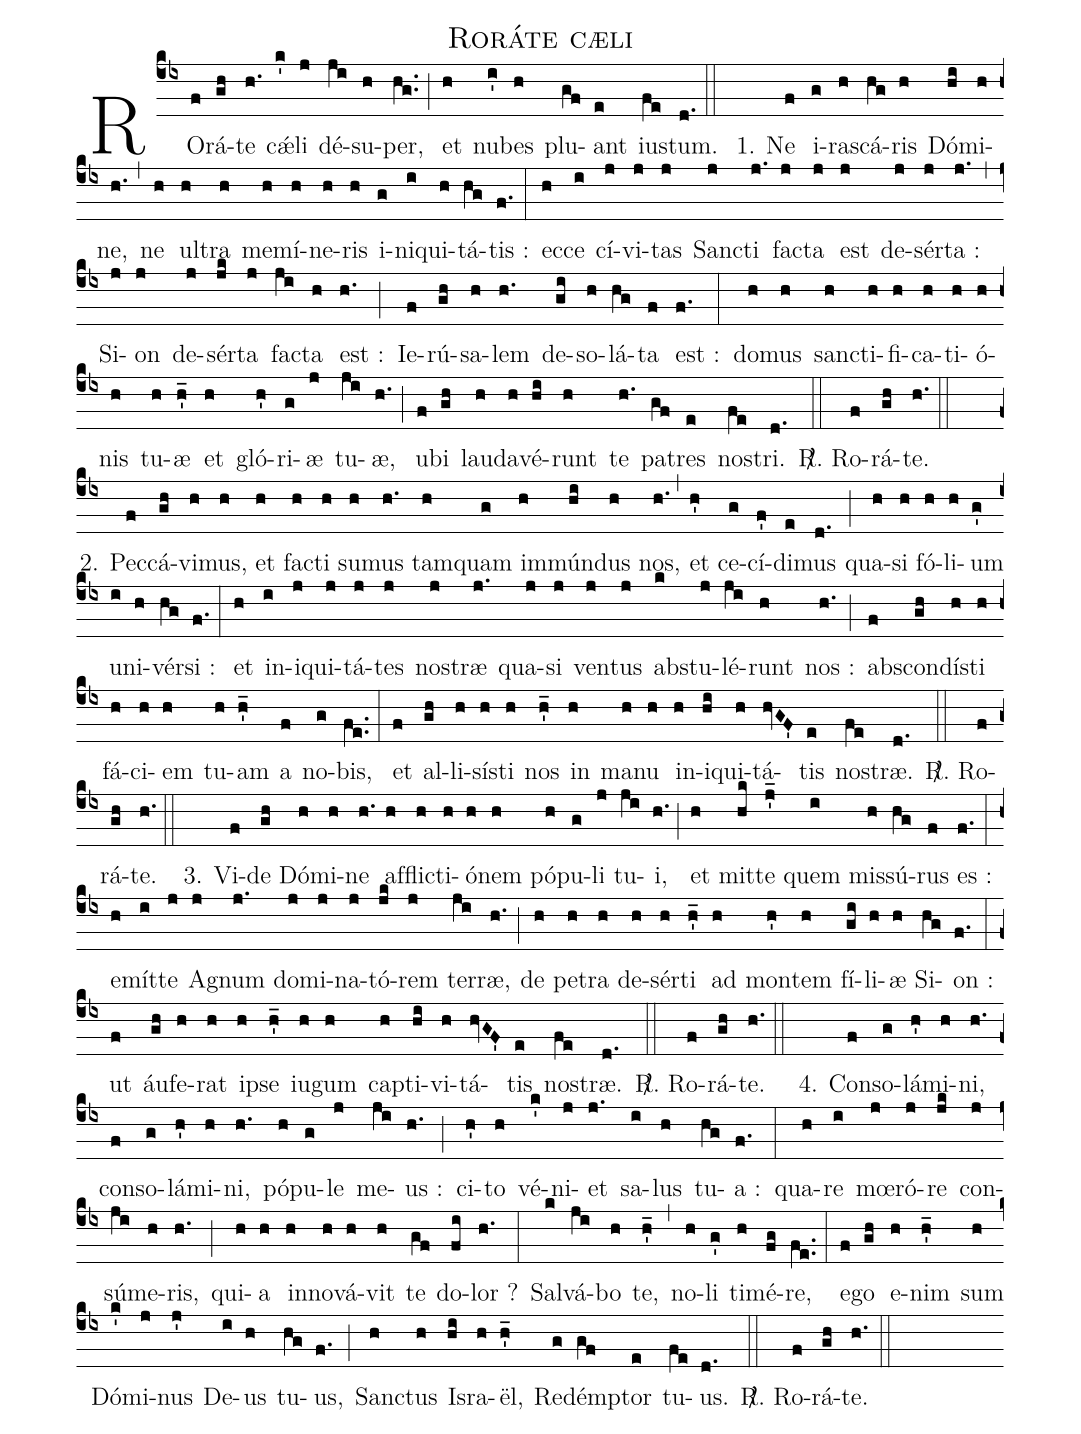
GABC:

name:Roráte cæli;
%%
(cb4) RO(f)rá(gh)te(h.) c<sp>'ae</sp>(k')li(j) dé(ji)su(h)per,(hg..) (;)
et(h) nu(i')bes(h) plu(gf)ant(e) iu(fe)stum.(d.) (::)
%
()1. Ne(f) i(g)ra(h)scá(hg)ris(h) Dó(hi)mi(h)ne,(h.) (,)
ne(h) ul(h)tra(h) me(h)mí(h)ne(h)ris(h) i(g)ni(i)qui(h)tá(hg)tis :(f.) (:)
ec(h)ce(i) cí(j)vi(j)tas(j) San(j)cti(j.) fa(j)cta(j) est(j) de(j)sér(j)ta :(j.) (,)
Si(j)on(j) de(j)sér(jk)ta(j) fa(ji)cta(h) est :(h.) (;)
Ie(f)rú(gh)sa(h)lem(h.) de(gi)so(h)lá(hg)ta(f) est :(f.) (:)
do(h)mus(h) san(h)cti(h)fi(h)ca(h)ti(h)ó(h)nis(h) tu(h)æ(h'_) et(h) gló(h')ri(g)æ(j) tu(ji)æ,(h.) (;)
u(f)bi(gh) lau(h)da(h)vé(hi)runt(h) te(h.) pa(gf)tres(e) no(fe)stri.(d.) (::)
<sp>R/</sp>. Ro(f)rá(gh)te.(h.) (::)
%
()2. Pec(f)cá(gh)vi(h)mus,(h) et(h) fa(h)cti(h) su(h)mus(h.) tam(h)quam(g) im(h)mún(hi)dus(h) nos,(h.) (,)
et(h') ce(g)cí(f')di(e)mus(d.) (;) qua(h)si(h) fó(h)li(h)um(g') u(i)ni(h)vér(hg)si :(f.) (:)
et(h) in(i)i(j)qui(j)tá(j)tes(j) no(j)stræ(j.) qua(j)si(j) ven(j)tus(j) abs(k)tu(j)lé(ji)runt(h) nos :(h.) (;)
abs(f)con(gh)dí(h)sti(h) fá(h)ci(h)em(h) tu(h)am(h'_) a(f) no(g)bis,(fe..) (:)
et(f) al(gh)li(h)sí(h)sti(h) nos(h'_) in(h) ma(h)nu(h) in(h)i(hi)qui(h)tá(hvGF')tis(e) no(fe)stræ.(d.) (::)
<sp>R/</sp>. Ro(f)rá(gh)te.(h.) (::)
%
()3. Vi(f)de(gh) Dó(h)mi(h)ne(h.) af(h)fli(h)cti(h)ó(h)nem(h) pó(h)pu(g)li(j) tu(ji)i,(h.) (;)
et(h) mit(hk)te(j'_) quem(i) mis(h)sú(hg)rus(f) es :(f.) (:)
e(h)mít(i)te(j) A(j)gnum(j.) do(j)mi(j)na(j)tó(jk)rem(j) ter(ji)ræ,(h.) (;)
de(h) pe(h)tra(h) de(h)sér(h)ti(h'_) ad(h) mon(h')tem(h) fí(gi)li(h)æ(h) Si(hg)on :(f.) (:)
ut(f) áu(gh)fe(h)rat(h) i(h)pse(h'_) iu(h)gum(h) ca(h)pti(hi)vi(h)tá(hvGF')tis(e) no(fe)stræ.(d.) (::)
<sp>R/</sp>. Ro(f)rá(gh)te.(h.) (::)
%
()4. Con(f)so(g)lá(h')mi(h)ni,(h.) con(f)so(g)lá(h')mi(h)ni,(h.) pó(h)pu(g)le(j) me(ji)us :(h.) (;)
ci(h')to(h) vé(k')ni(j)et(j.) sa(i)lus(h) tu(hg)a :(f.) (:)
qua(h)re(i) m<sp>oe</sp>(j)ró(j)re(jk) con(j)sú(ji)me(h)ris,(h.) (;)
qui(h)a(h) in(h)no(h)vá(h)vit(h) te(gf) do(fi)lor ?(h.) (:)
Sal(k)vá(ji)bo(h) te,(h'_) (,) no(h)li(g') ti(h)mé(fg)re,(fe..) (:)
e(f)go(gh) e(h)nim(h'_) sum(h) Dó(k')mi(j)nus(j') De(i)us(h) tu(hg)us,(f.) (;)
San(h)ctus(h) I(hi)sra(h)ël,(h'_) Re(g)dém(gf)ptor(e) tu(fe)us.(d.) (::)
<sp>R/</sp>. Ro(f)rá(gh)te.(h.) (::)
%
